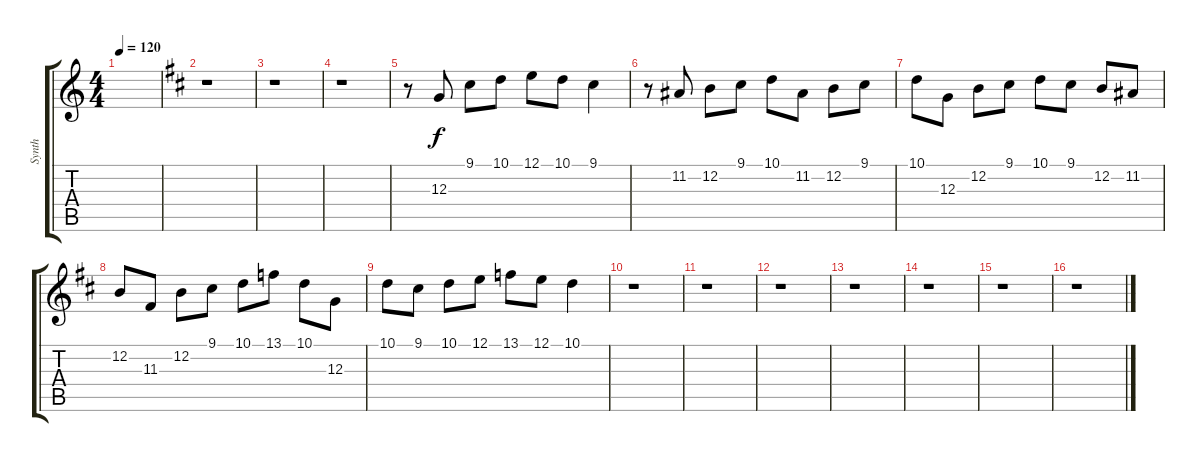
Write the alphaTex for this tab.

\track ("Synth" "Synth") {instrument flute}
\staff {score tabs}
\tuning (E4 B3 G3 D3 A2 E2) {hide}
\ts (4 4)
\tempo 120
\clef g2
\ks c
|
\ks bminor
r.1 |
r.1 |
r.1 |
r.8 12.3.8 9.1.8 10.1.8 12.1.8 10.1.8 9.1.4 |
r.8 11.2.8 12.2.8 9.1.8 10.1.8 11.2.8 12.2.8 9.1.8 |
10.1.8 12.3.8 12.2.8 9.1.8 10.1.8 9.1.8 12.2.8 11.2.8 |
12.2.8 11.3.8 12.2.8 9.1.8 10.1.8 13.1.8 10.1.8 12.3.8 |
10.1.8 9.1.8 10.1.8 12.1.8 13.1.8 12.1.8 10.1.4 |
r.1 |
r.1 |
r.1 |
r.1 |
r.1 |
r.1 |
r.1
